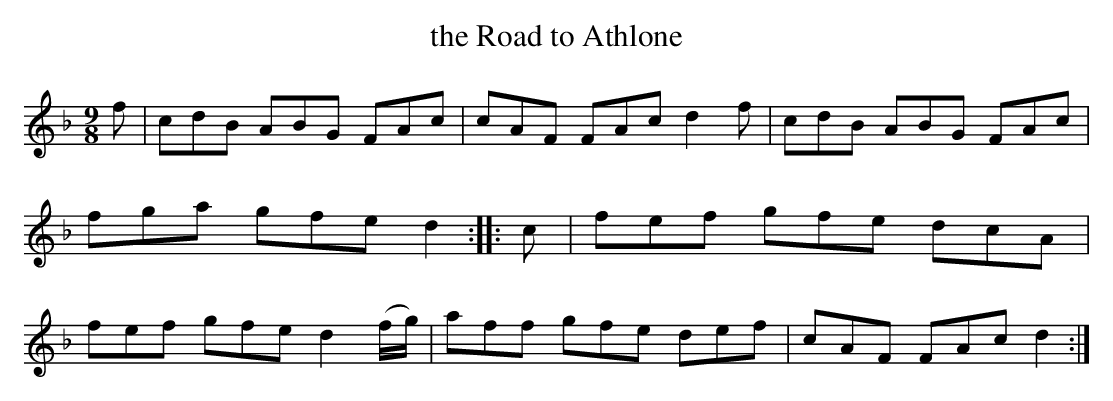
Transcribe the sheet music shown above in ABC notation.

X:1
T: the Road to Athlone
M: 9/8
K: F
   f | cdB ABG FAc | cAF FAc d2f | cdB ABG FAc | fga gfe d2 \
:: c | fef gfe dcA | fef gfe d2(f/g/) | aff gfe def | cAF FAc d2 :|
